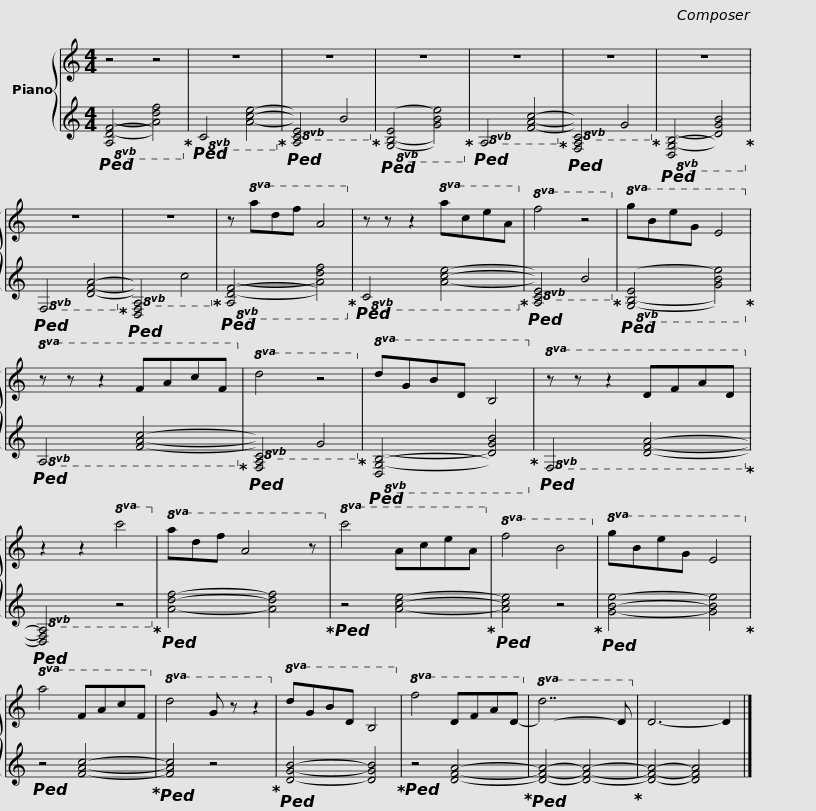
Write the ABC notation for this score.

X:1
%%score { 1 | 2 }
L:1/8
M:4/4
I:linebreak $
K:C
V:1 treble
V:2 treble
V:1
 z4 z4 | z8 | z8 | z8 |$ z8 | %5
 z8 | z8 | z8 |$ z8 | z!8va(! ad'f' a4!8va)! | %10
 z z z2!8va(! ac'e'a!8va)! |!8va(! f4 z4!8va)! |$!8va(! gbe'g e4!8va)! |!8va(! z z z2 fac'f!8va)! |!8va(! d4 z4!8va)! | %15
!8va(! dgbd B4!8va)! |$!8va(! z z z2 dfad!8va)! | z2 z2!8va(! c'4!8va)! |!8va(! ad'f' a4 z!8va)! |!8va(! c'4 ac'e'a!8va)! |$ %20
!8va(! f4 b4!8va)! |!8va(! gbe'g e4!8va)! |!8va(! a4 fac'f!8va)! |!8va(! d4 g z z2!8va)! |$!8va(! dgbd B4!8va)! | %25
!8va(! f4 dfad-!8va)! |!8va(! d7- d-!8va)! | D6- D2 |] %28
V:2
!ped!!8vb(! [A,DF]4- [A,DF]4!ped-up!!8vb)! |!ped!!8vb(! C4 [A,CE]4-!ped-up!!8vb)! |!ped!!8vb(! [A,CE]4 B,4!ped-up!!8vb)! |!ped!!8vb(! [G,B,E]4- [G,B,E]4!ped-up!!8vb)! |$!8vb(!!ped! A,4 [F,A,C]4-!8vb)!!ped-up! | %5
!8vb(!!ped! [F,A,C]4 G,4!8vb)!!ped-up! |!8vb(!!ped! [D,G,B,]4- [D,G,B,]4!8vb)!!ped-up! |!8vb(!!ped! F,4 [D,F,A,]4-!8vb)!!ped-up! |$!8vb(!!ped! [D,F,A,]4 C4!8vb)!!ped-up! |!ped!!8vb(! [A,DF]4- [A,DF]4!ped-up!!8vb)! | %10
!ped!!8vb(! C4 [A,CE]4-!ped-up!!8vb)! |!ped!!8vb(! [A,CE]4 B,4!ped-up!!8vb)! |$!ped!!8vb(! [G,B,E]4- [G,B,E]4!ped-up!!8vb)! |!8vb(!!ped! A,4 [F,A,C]4-!8vb)!!ped-up! |!8vb(!!ped! [F,A,C]4 G,4!8vb)!!ped-up! | %15
!8vb(!!ped! [D,G,B,]4- [D,G,B,]4!8vb)!!ped-up! |$!8vb(!!ped! F,4 [D,F,A,]4-!8vb)!!ped-up! |!ped!!8vb(! [D,F,A,]4 z4!ped-up!!8vb)! |!ped! [Adf]4- [Adf]4!ped-up! |!ped! z4 [Ace]4-!ped-up! |$ %20
!ped! [Ace]4 z4!ped-up! |!ped! [GBe]4- [GBe]4!ped-up! |!ped! z4 [FAc]4-!ped-up! |!ped! [FAc]4 z4!ped-up! |$!ped! [DGB]4- [DGB]4!ped-up! | %25
!ped! z4 [DFA]4-!ped-up! |!ped! [DFA]4- [DFA]4-!ped-up! | [DFA]4- [DFA]4 |] %28
